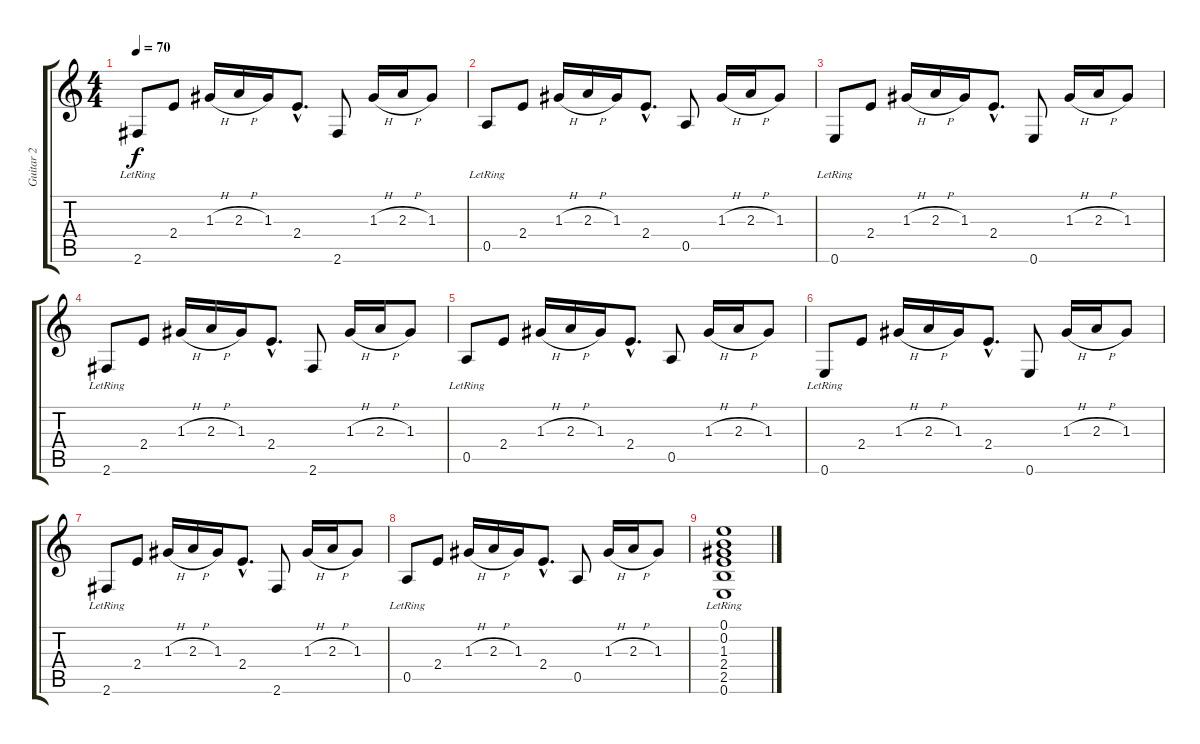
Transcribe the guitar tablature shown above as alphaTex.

\track ("Guitar 2" "Guitar 2") {instrument overdrivenguitar}
\staff {score tabs}
\tuning (E4 B3 G3 D3 A2 E2) {hide}
\ts (4 4)
\tempo 70
\clef g2
\ks c
2.6{lr}.8{dy f} 2.4.8 1.3{h}.16 2.3{h}.16 1.3.16 2.4{hac}.8{d} 2.6.8 1.3{h}.16 2.3{h}.16 1.3.8 |
0.5{lr}.8 2.4.8 1.3{h}.16 2.3{h}.16 1.3.16 2.4{hac}.8{d} 0.5.8 1.3{h}.16 2.3{h}.16 1.3.8 |
0.6{lr}.8 2.4.8 1.3{h}.16 2.3{h}.16 1.3.16 2.4{hac}.8{d} 0.6.8 1.3{h}.16 2.3{h}.16 1.3.8 |
2.6{lr}.8 2.4.8 1.3{h}.16 2.3{h}.16 1.3.16 2.4{hac}.8{d} 2.6.8 1.3{h}.16 2.3{h}.16 1.3.8 |
0.5{lr}.8 2.4.8 1.3{h}.16 2.3{h}.16 1.3.16 2.4{hac}.8{d} 0.5.8 1.3{h}.16 2.3{h}.16 1.3.8 |
0.6{lr}.8 2.4.8 1.3{h}.16 2.3{h}.16 1.3.16 2.4{hac}.8{d} 0.6.8 1.3{h}.16 2.3{h}.16 1.3.8 |
2.6{lr}.8 2.4.8 1.3{h}.16 2.3{h}.16 1.3.16 2.4{hac}.8{d} 2.6.8 1.3{h}.16 2.3{h}.16 1.3.8 |
0.5{lr}.8 2.4.8 1.3{h}.16 2.3{h}.16 1.3.16 2.4{hac}.8{d} 0.5.8 1.3{h}.16 2.3{h}.16 1.3.8 |
(0.1{lr} 0.2{lr} 1.3{lr} 2.4{lr} 2.5{lr} 0.6{lr}).1
